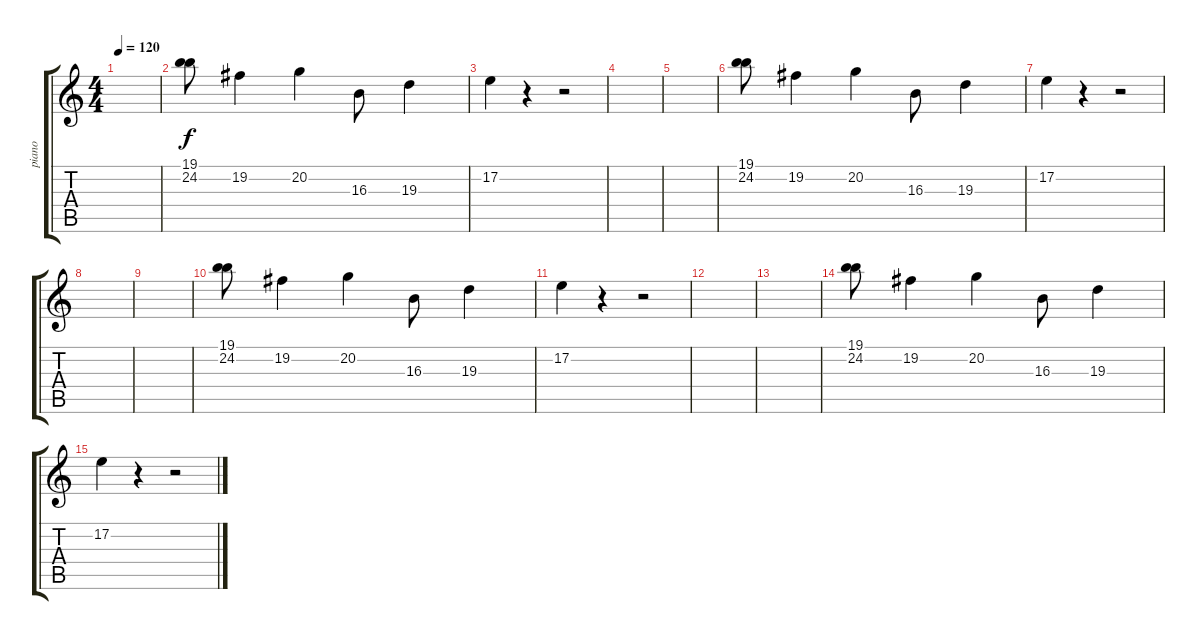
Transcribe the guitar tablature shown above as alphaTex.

\track ("piano" "piano") {instrument brightacousticpiano}
\staff {score tabs}
\tuning (E4 B3 G3 D3 A2 E2) {hide}
\ts (4 4)
\tempo 120
\clef g2
\ks c
|
(19.1 24.2).8 19.2.4 20.2.4 16.3.8 19.3.4 |
17.2.4 r.4 r.2 |
|
|
(19.1 24.2).8 19.2.4 20.2.4 16.3.8 19.3.4 |
17.2.4 r.4 r.2 |
|
|
(19.1 24.2).8 19.2.4 20.2.4 16.3.8 19.3.4 |
17.2.4 r.4 r.2 |
|
|
(19.1 24.2).8 19.2.4 20.2.4 16.3.8 19.3.4 |
17.2.4 r.4 r.2
